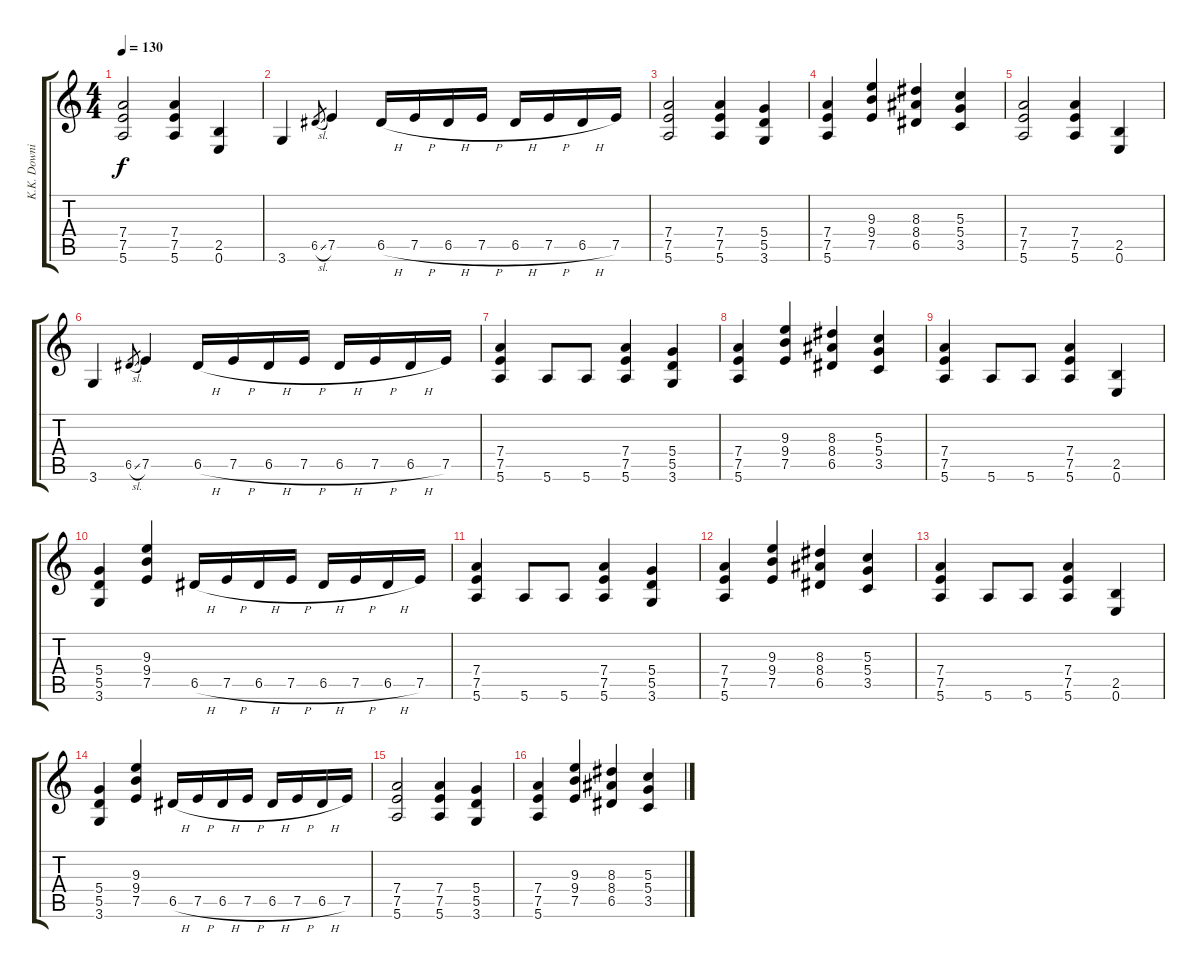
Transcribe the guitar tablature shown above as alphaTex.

\track ("K.K. Downing" "K.K. Downi") {instrument distortionguitar}
\staff {score tabs}
\tuning (E4 B3 G3 D3 A2 E2) {hide}
\ts (4 4)
\tempo 130
\clef g2
\ks c
(7.4 7.5 5.6).2{dy f} (7.4 7.5 5.6).4 (2.5 0.6).4 |
3.6.4 6.5{sl}.8{gr} 7.5.4 6.5{h}.16 7.5{h}.16 6.5{h}.16 7.5{h}.16 6.5{h}.16 7.5{h}.16 6.5{h}.16 7.5.16 |
(7.4 7.5 5.6).2 (7.4 7.5 5.6).4 (5.4 5.5 3.6).4 |
(7.4 7.5 5.6).4 (9.3 9.4 7.5).4 (8.3 8.4 6.5).4 (5.3 5.4 3.5).4 |
(7.4 7.5 5.6).2 (7.4 7.5 5.6).4 (2.5 0.6).4 |
3.6.4 6.5{sl}.8{gr} 7.5.4 6.5{h}.16 7.5{h}.16 6.5{h}.16 7.5{h}.16 6.5{h}.16 7.5{h}.16 6.5{h}.16 7.5.16 |
(7.4 7.5 5.6).4 5.6.8 5.6.8 (7.4 7.5 5.6).4 (5.4 5.5 3.6).4 |
(7.4 7.5 5.6).4 (9.3 9.4 7.5).4 (8.3 8.4 6.5).4 (5.3 5.4 3.5).4 |
(7.4 7.5 5.6).4 5.6.8 5.6.8 (7.4 7.5 5.6).4 (2.5 0.6).4 |
(5.4 5.5 3.6).4 (9.3 9.4 7.5).4 6.5{h}.16 7.5{h}.16 6.5{h}.16 7.5{h}.16 6.5{h}.16 7.5{h}.16 6.5{h}.16 7.5.16 |
(7.4 7.5 5.6).4 5.6.8 5.6.8 (7.4 7.5 5.6).4 (5.4 5.5 3.6).4 |
(7.4 7.5 5.6).4 (9.3 9.4 7.5).4 (8.3 8.4 6.5).4 (5.3 5.4 3.5).4 |
(7.4 7.5 5.6).4 5.6.8 5.6.8 (7.4 7.5 5.6).4 (2.5 0.6).4 |
(5.4 5.5 3.6).4 (9.3 9.4 7.5).4 6.5{h}.16 7.5{h}.16 6.5{h}.16 7.5{h}.16 6.5{h}.16 7.5{h}.16 6.5{h}.16 7.5.16 |
(7.4 7.5 5.6).2 (7.4 7.5 5.6).4 (5.4 5.5 3.6).4 |
(7.4 7.5 5.6).4 (9.3 9.4 7.5).4 (8.3 8.4 6.5).4 (5.3 5.4 3.5).4
